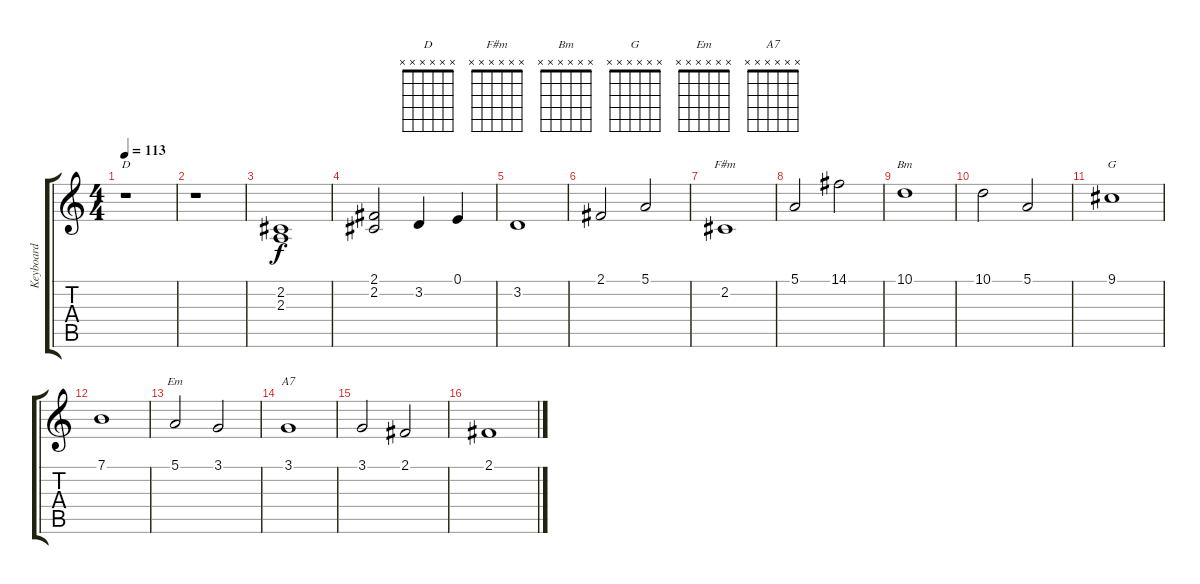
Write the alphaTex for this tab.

\track ("Keyboard" "Keyboard") {instrument stringensemble1}
\staff {score tabs}
\tuning (E4 B3 G3 D3 A2 E2) {hide}
\chord ("D" x x x x x x)
\chord ("F#m" x x x x x x)
\chord ("Bm" x x x x x x)
\chord ("G" x x x x x x)
\chord ("Em" x x x x x x)
\chord ("A7" x x x x x x)
\ts (4 4)
\tempo 113
\clef g2
\ks c
r.1{ch "D" dy f instrument stringensemble1} |
r.1 |
(2.2 2.3).1 |
(2.1 2.2).2 3.2.4 0.1.4 |
3.2.1 |
2.1.2 5.1.2 |
2.2.1{ch "F#m"} |
5.1.2 14.1.2 |
10.1.1{ch "Bm"} |
10.1.2 5.1.2 |
9.1.1{ch "G"} |
7.1.1 |
5.1.2{ch "Em"} 3.1.2 |
3.1.1{ch "A7"} |
3.1.2 2.1.2 |
2.1.1
